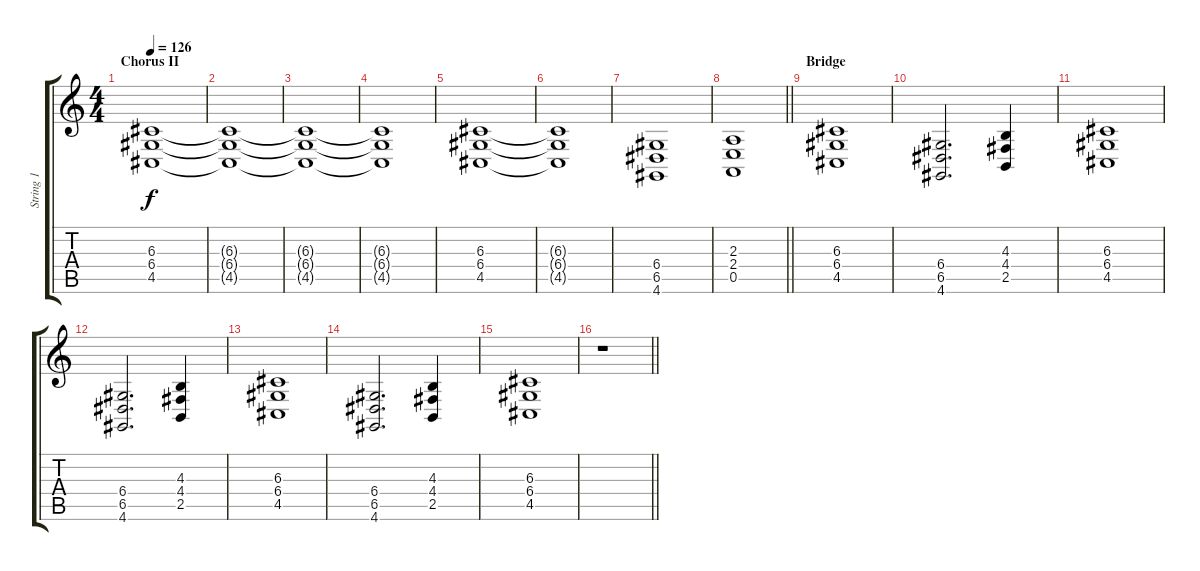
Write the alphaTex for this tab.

\track ("String 1" "String 1") {instrument synthstrings1}
\staff {score tabs}
\tuning (E4 B3 G3 D3 A2 E2) {hide}
\ts (4 4)
\section ("" "Chorus II")
\tempo 126
\clef g2
\ks c
(6.3 6.4 4.5).1{dy f} |
(6.3{t} 6.4{t} 4.5{t}).1 |
(6.3{t} 6.4{t} 4.5{t}).1 |
(6.3{t} 6.4{t} 4.5{t}).1 |
(6.3 6.4 4.5).1 |
(6.3{t} 6.4{t} 4.5{t}).1 |
(6.4 6.5 4.6).1 |
\barLineRight lightlight
(2.3 2.4 0.5).1 |
\section ("" "Bridge")
(6.3 6.4 4.5).1 |
(6.4 6.5 4.6).2{d} (4.3 4.4 2.5).4 |
(6.3 6.4 4.5).1 |
(6.4 6.5 4.6).2{d} (4.3 4.4 2.5).4 |
(6.3 6.4 4.5).1 |
(6.4 6.5 4.6).2{d} (4.3 4.4 2.5).4 |
(6.3 6.4 4.5).1 |
\barLineRight lightlight
r.1
